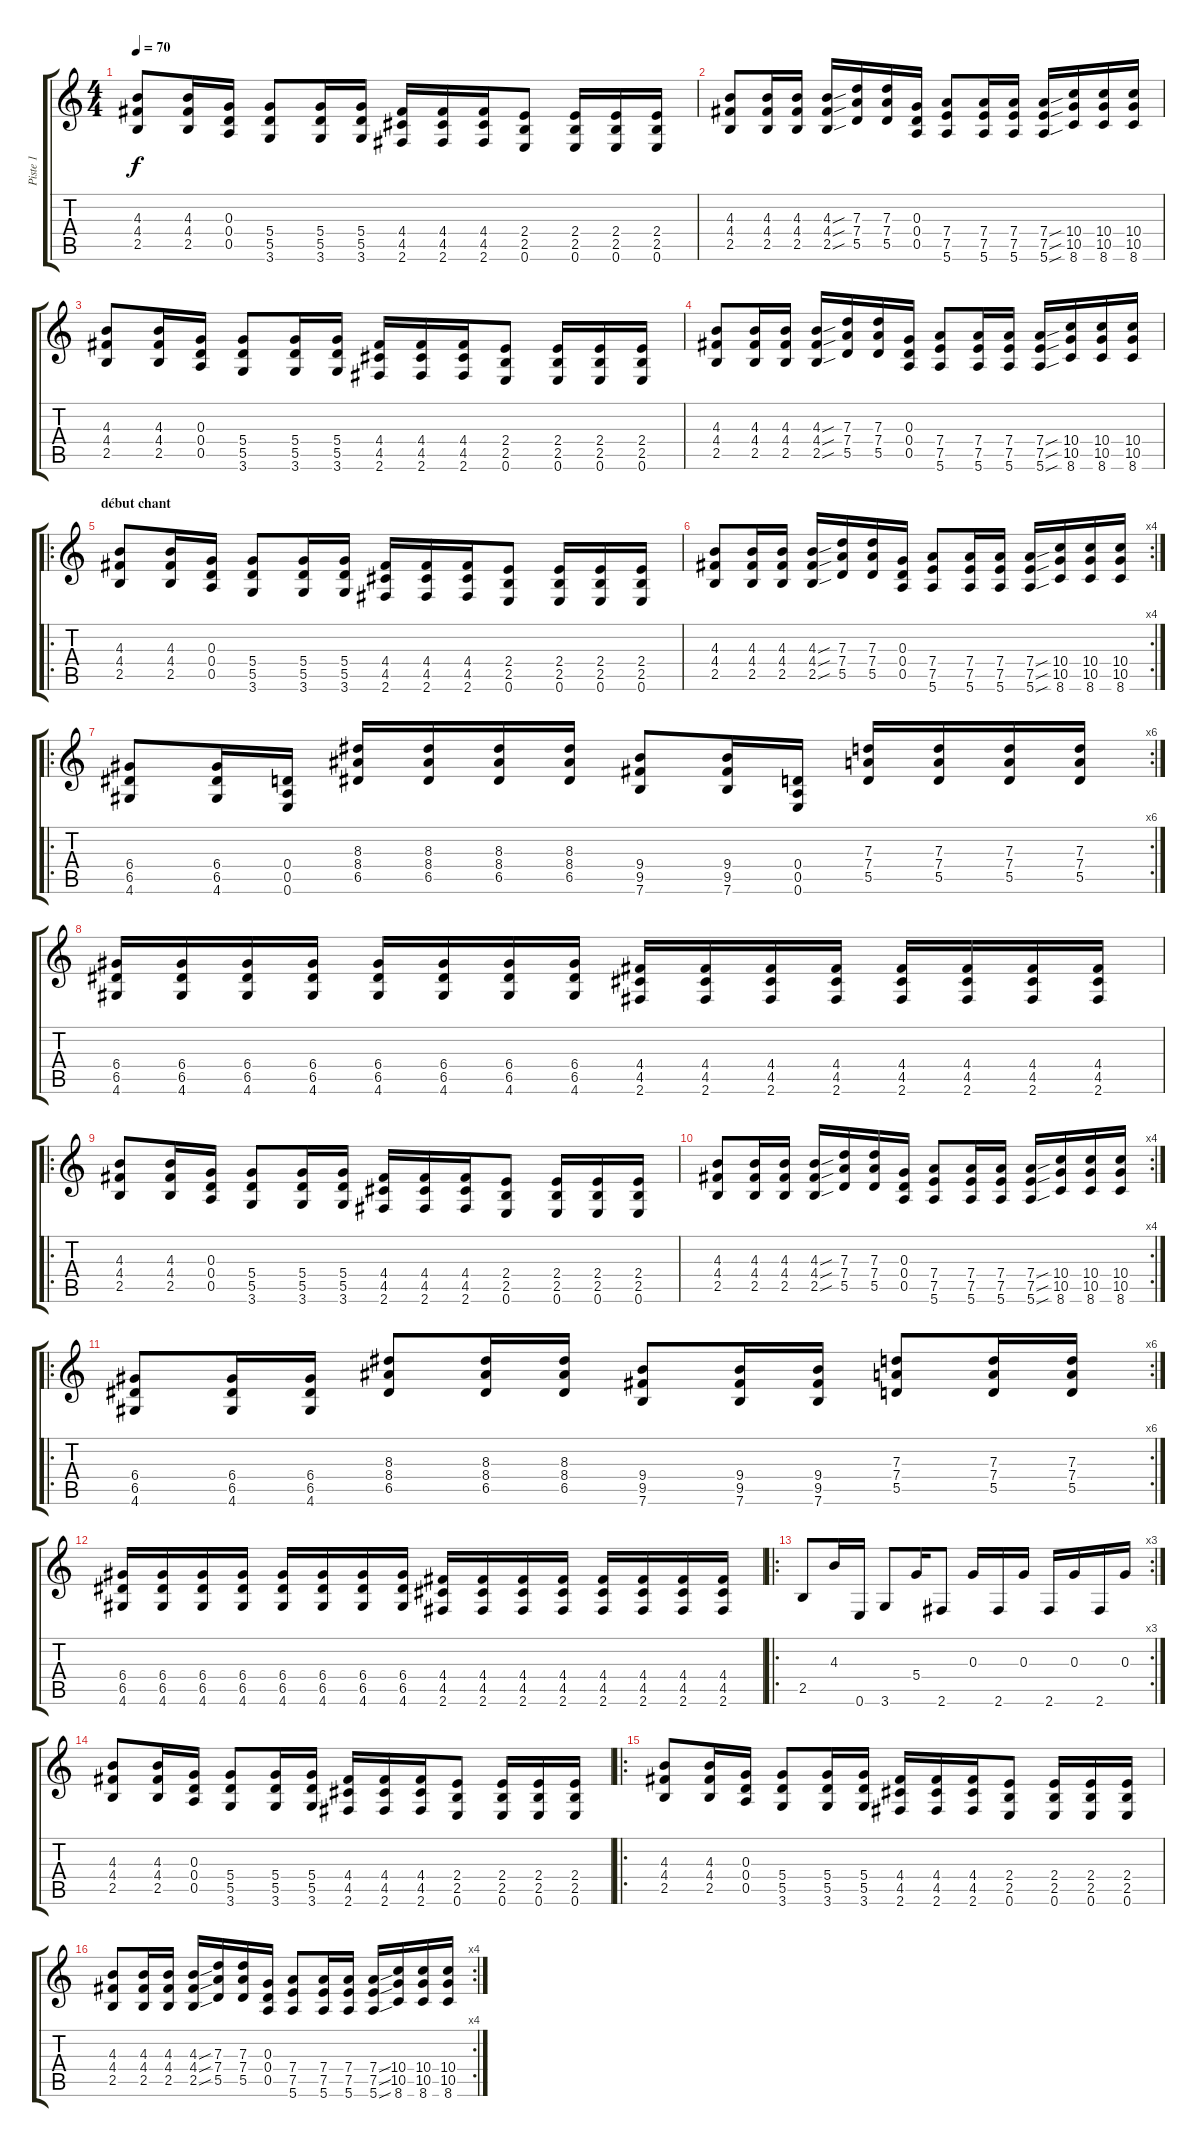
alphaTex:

\track ("Piste 1" "Piste 1") {instrument electricguitarclean}
\staff {score tabs}
\tuning (E4 B3 G3 D3 A2 E2) {hide}
\ts (4 4)
\tempo 70
\clef g2
\ks c
(4.3 4.4 2.5).8{dy f instrument distortionguitar} (4.3 4.4 2.5).16 (0.3 0.4 0.5).16 (5.4 5.5 3.6).8 (5.4 5.5 3.6).16 (5.4 5.5 3.6).16 (4.4 4.5 2.6).16 (4.4 4.5 2.6).16 (4.4 4.5 2.6).16 (2.4 2.5 0.6).8 (2.4 2.5 0.6).16 (2.4 2.5 0.6).16 (2.4 2.5 0.6).16 |
(4.3 4.4 2.5).8{instrument electricguitarclean} (4.3 4.4 2.5).16 (4.3 4.4 2.5).16 (4.3{sou} 4.4{sou} 2.5{sou}).16 (7.3 7.4 5.5).16 (7.3 7.4 5.5).16 (0.3 0.4 0.5).16 (7.4 7.5 5.6).8 (7.4 7.5 5.6).16 (7.4 7.5 5.6).16 (7.4{sou} 7.5{sou} 5.6{sou}).16 (10.4 10.5 8.6).16 (10.4 10.5 8.6).16 (10.4 10.5 8.6).16 |
(4.3 4.4 2.5).8 (4.3 4.4 2.5).16 (0.3 0.4 0.5).16 (5.4 5.5 3.6).8 (5.4 5.5 3.6).16 (5.4 5.5 3.6).16 (4.4 4.5 2.6).16 (4.4 4.5 2.6).16 (4.4 4.5 2.6).16 (2.4 2.5 0.6).8 (2.4 2.5 0.6).16 (2.4 2.5 0.6).16 (2.4 2.5 0.6).16 |
(4.3 4.4 2.5).8 (4.3 4.4 2.5).16 (4.3 4.4 2.5).16 (4.3{sou} 4.4{sou} 2.5{sou}).16 (7.3 7.4 5.5).16 (7.3 7.4 5.5).16 (0.3 0.4 0.5).16 (7.4 7.5 5.6).8 (7.4 7.5 5.6).16 (7.4 7.5 5.6).16 (7.4{sou} 7.5{sou} 5.6{sou}).16 (10.4 10.5 8.6).16 (10.4 10.5 8.6).16 (10.4 10.5 8.6).16 |
\ro
\section ("" "début chant")
(4.3 4.4 2.5).8 (4.3 4.4 2.5).16 (0.3 0.4 0.5).16 (5.4 5.5 3.6).8 (5.4 5.5 3.6).16 (5.4 5.5 3.6).16 (4.4 4.5 2.6).16 (4.4 4.5 2.6).16 (4.4 4.5 2.6).16 (2.4 2.5 0.6).8 (2.4 2.5 0.6).16 (2.4 2.5 0.6).16 (2.4 2.5 0.6).16 |
\rc 4
(4.3 4.4 2.5).8 (4.3 4.4 2.5).16 (4.3 4.4 2.5).16 (4.3{sou} 4.4{sou} 2.5{sou}).16 (7.3 7.4 5.5).16 (7.3 7.4 5.5).16 (0.3 0.4 0.5).16 (7.4 7.5 5.6).8 (7.4 7.5 5.6).16 (7.4 7.5 5.6).16 (7.4{sou} 7.5{sou} 5.6{sou}).16 (10.4 10.5 8.6).16 (10.4 10.5 8.6).16 (10.4 10.5 8.6).16 |
\ro
\rc 6
(6.4 6.5 4.6).8{instrument distortionguitar} (6.4 6.5 4.6).16 (0.4 0.5 0.6).16 (8.3 8.4 6.5).16 (8.3 8.4 6.5).16 (8.3 8.4 6.5).16 (8.3 8.4 6.5).16 (9.4 9.5 7.6).8 (9.4 9.5 7.6).16 (0.4 0.5 0.6).16 (7.3 7.4 5.5).16 (7.3 7.4 5.5).16 (7.3 7.4 5.5).16 (7.3 7.4 5.5).16 |
(6.4 6.5 4.6).16 (6.4 6.5 4.6).16 (6.4 6.5 4.6).16 (6.4 6.5 4.6).16 (6.4 6.5 4.6).16 (6.4 6.5 4.6).16 (6.4 6.5 4.6).16 (6.4 6.5 4.6).16 (4.4 4.5 2.6).16 (4.4 4.5 2.6).16 (4.4 4.5 2.6).16 (4.4 4.5 2.6).16 (4.4 4.5 2.6).16 (4.4 4.5 2.6).16 (4.4 4.5 2.6).16 (4.4 4.5 2.6).16 |
\ro
(4.3 4.4 2.5).8{instrument electricguitarclean} (4.3 4.4 2.5).16 (0.3 0.4 0.5).16 (5.4 5.5 3.6).8 (5.4 5.5 3.6).16 (5.4 5.5 3.6).16 (4.4 4.5 2.6).16 (4.4 4.5 2.6).16 (4.4 4.5 2.6).16 (2.4 2.5 0.6).8 (2.4 2.5 0.6).16 (2.4 2.5 0.6).16 (2.4 2.5 0.6).16 |
\rc 4
(4.3 4.4 2.5).8 (4.3 4.4 2.5).16 (4.3 4.4 2.5).16 (4.3{sou} 4.4{sou} 2.5{sou}).16 (7.3 7.4 5.5).16 (7.3 7.4 5.5).16 (0.3 0.4 0.5).16 (7.4 7.5 5.6).8 (7.4 7.5 5.6).16 (7.4 7.5 5.6).16 (7.4{sou} 7.5{sou} 5.6{sou}).16 (10.4 10.5 8.6).16 (10.4 10.5 8.6).16 (10.4 10.5 8.6).16 |
\ro
\rc 6
(6.4 6.5 4.6).8{instrument distortionguitar} (6.4 6.5 4.6).16 (6.4 6.5 4.6).16 (8.3 8.4 6.5).8 (8.3 8.4 6.5).16 (8.3 8.4 6.5).16 (9.4 9.5 7.6).8 (9.4 9.5 7.6).16 (9.4 9.5 7.6).16 (7.3 7.4 5.5).8 (7.3 7.4 5.5).16 (7.3 7.4 5.5).16 |
(6.4 6.5 4.6).16 (6.4 6.5 4.6).16 (6.4 6.5 4.6).16 (6.4 6.5 4.6).16 (6.4 6.5 4.6).16 (6.4 6.5 4.6).16 (6.4 6.5 4.6).16 (6.4 6.5 4.6).16 (4.4 4.5 2.6).16 (4.4 4.5 2.6).16 (4.4 4.5 2.6).16 (4.4 4.5 2.6).16 (4.4 4.5 2.6).16 (4.4 4.5 2.6).16 (4.4 4.5 2.6).16 (4.4 4.5 2.6).16 |
\ro
\rc 3
2.5.8{instrument electricguitarclean} 4.3.16 0.6.16 3.6.8 5.4.16 2.6.8 0.3.16 2.6.16 0.3.16 2.6.16 0.3.16 2.6.16 0.3.16 |
(4.3 4.4 2.5).8 (4.3 4.4 2.5).16 (0.3 0.4 0.5).16 (5.4 5.5 3.6).8 (5.4 5.5 3.6).16 (5.4 5.5 3.6).16 (4.4 4.5 2.6).16 (4.4 4.5 2.6).16 (4.4 4.5 2.6).16 (2.4 2.5 0.6).8 (2.4 2.5 0.6).16 (2.4 2.5 0.6).16 (2.4 2.5 0.6).16 |
\ro
(4.3 4.4 2.5).8{instrument distortionguitar} (4.3 4.4 2.5).16 (0.3 0.4 0.5).16 (5.4 5.5 3.6).8 (5.4 5.5 3.6).16 (5.4 5.5 3.6).16 (4.4 4.5 2.6).16 (4.4 4.5 2.6).16 (4.4 4.5 2.6).16 (2.4 2.5 0.6).8 (2.4 2.5 0.6).16 (2.4 2.5 0.6).16 (2.4 2.5 0.6).16 |
\rc 4
(4.3 4.4 2.5).8 (4.3 4.4 2.5).16 (4.3 4.4 2.5).16 (4.3{sou} 4.4{sou} 2.5{sou}).16 (7.3 7.4 5.5).16 (7.3 7.4 5.5).16 (0.3 0.4 0.5).16 (7.4 7.5 5.6).8 (7.4 7.5 5.6).16 (7.4 7.5 5.6).16 (7.4{sou} 7.5{sou} 5.6{sou}).16 (10.4 10.5 8.6).16 (10.4 10.5 8.6).16 (10.4 10.5 8.6).16
